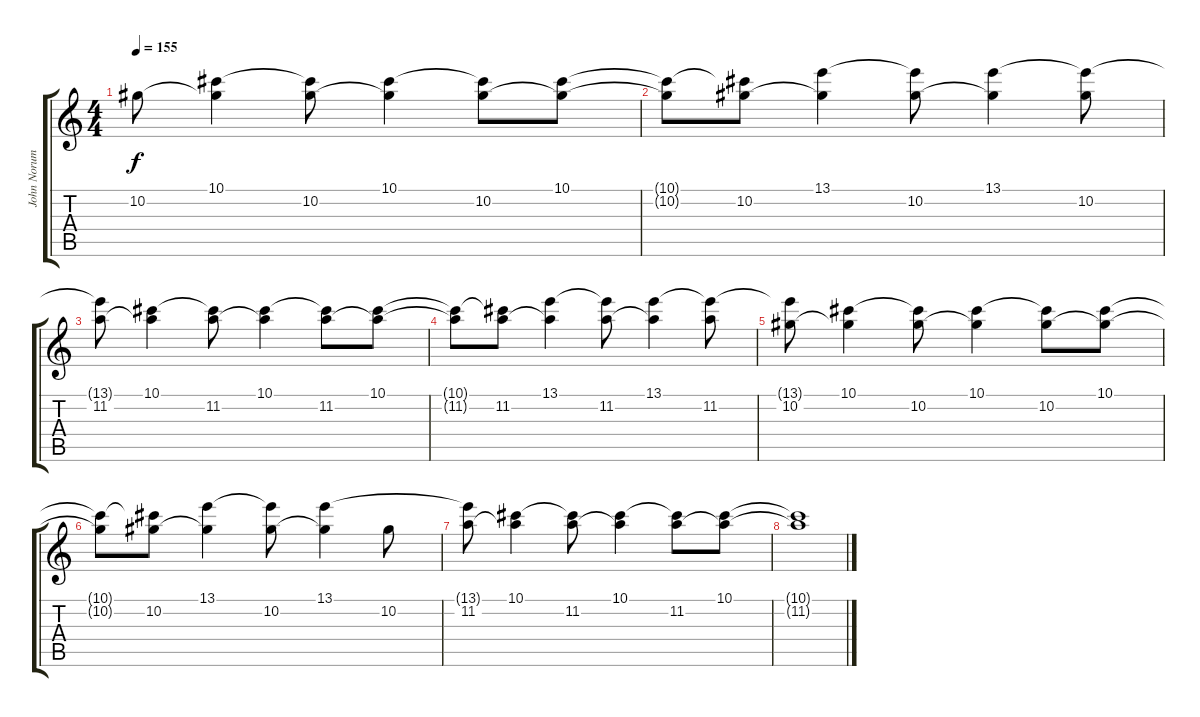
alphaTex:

\track ("John Norum" "John Norum") {instrument electricguitarjazz}
\staff {score tabs}
\tuning (Eb4 Bb3 Gb3 Db3 Ab2 Db2) {hide}
\ts (4 4)
\tempo 155
\clef g2
\ks c
10.2.8{dy f instrument electricguitarjazz} (10.1 10.2{t}).4 (10.1{t} 10.2).8 (10.1 10.2{t}).4 (10.1{t} 10.2).8 (10.1 10.2{t}).8 |
(10.1{t} 10.2{t}).8 (10.1{t} 10.2).8 (13.1 10.2{t}).4 (13.1{t} 10.2).8 (13.1 10.2{t}).4 (13.1{t} 10.2).8 |
(13.1{t} 11.2).8 (10.1 11.2{t}).4 (10.1{t} 11.2).8 (10.1 11.2{t}).4 (10.1{t} 11.2).8 (10.1 11.2{t}).8 |
(10.1{t} 11.2{t}).8 (10.1{t} 11.2).8 (13.1 11.2{t}).4 (13.1{t} 11.2).8 (13.1 11.2{t}).4 (13.1{t} 11.2).8 |
(13.1{t} 10.2).8 (10.1 10.2{t}).4 (10.1{t} 10.2).8 (10.1 10.2{t}).4 (10.1{t} 10.2).8 (10.1 10.2{t}).8 |
(10.1{t} 10.2{t}).8 (10.1{t} 10.2).8 (13.1 10.2{t}).4 (13.1{t} 10.2).8 (13.1 10.2{t}).4 10.2.8 |
(13.1{t} 11.2).8 (10.1 11.2{t}).4 (10.1{t} 11.2).8 (10.1 11.2{t}).4 (10.1{t} 11.2).8 (10.1 11.2{t}).8 |
(10.1{t} 11.2{t}).1
